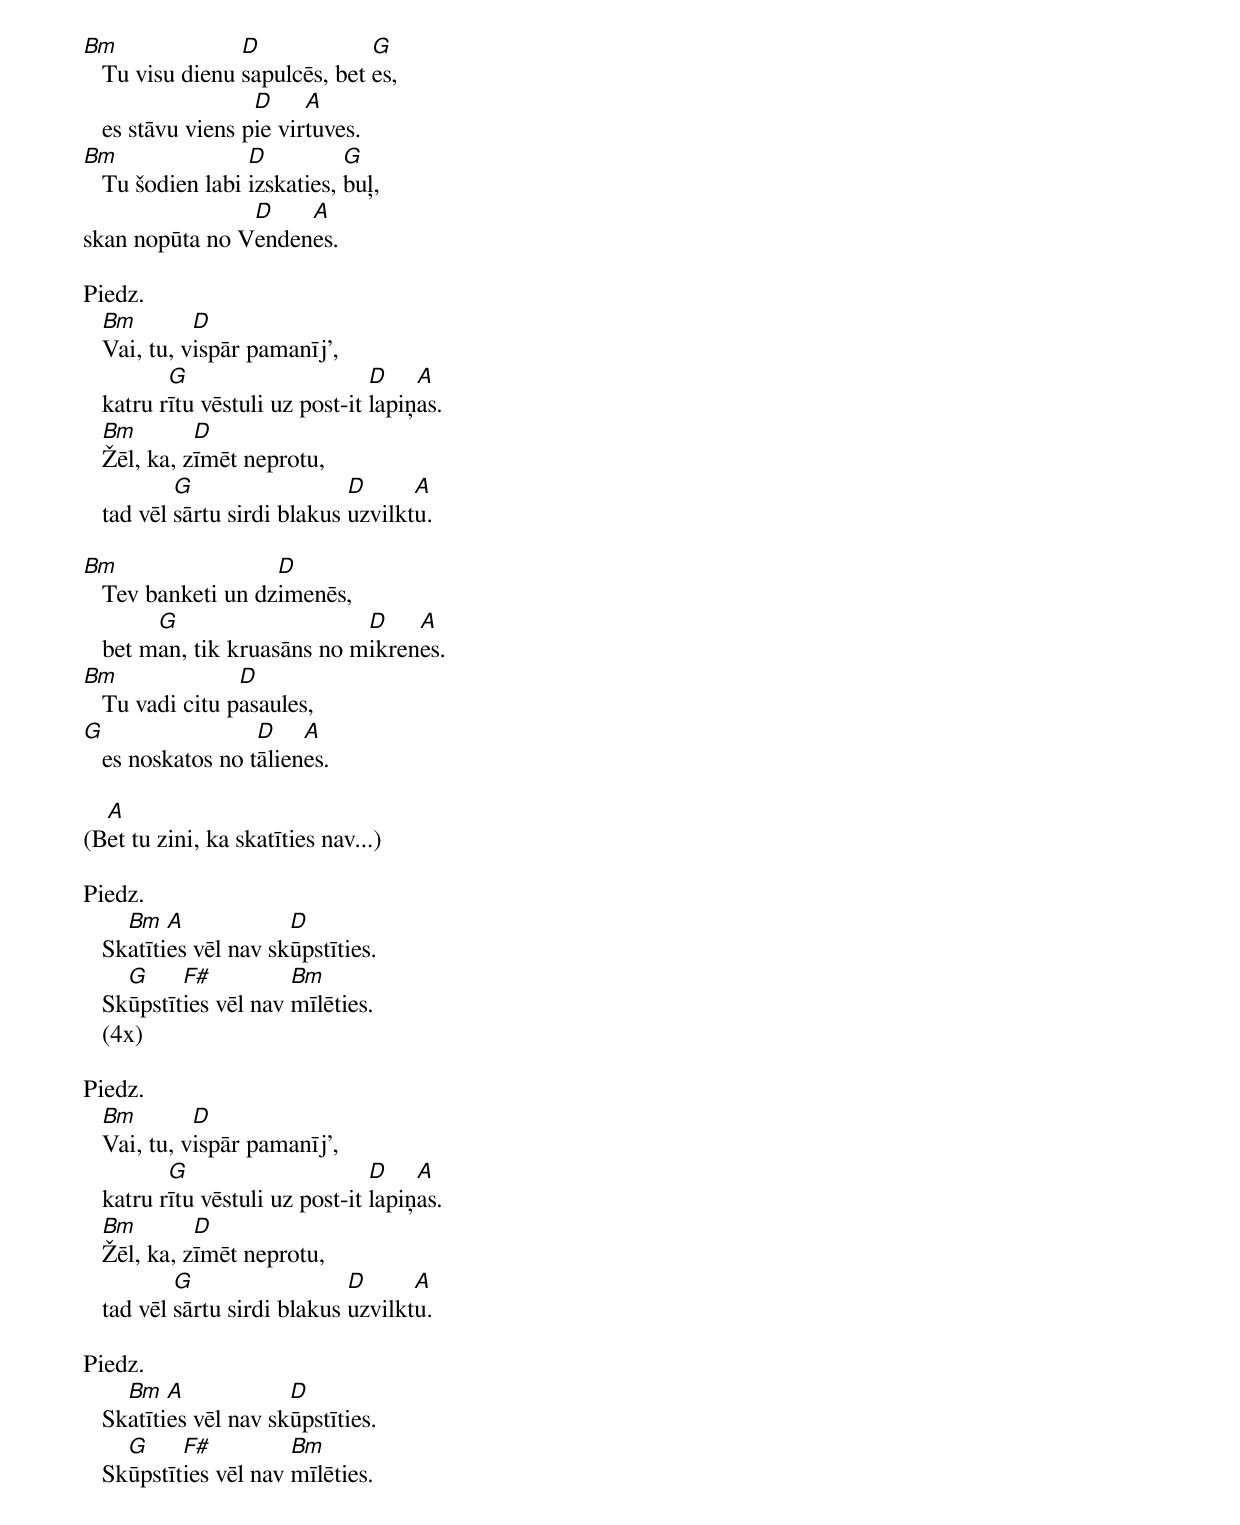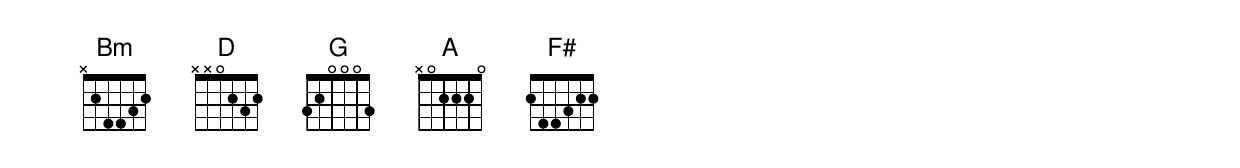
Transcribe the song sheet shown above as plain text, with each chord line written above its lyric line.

Bm               D             G
   Tu visu dienu sapulcēs, bet es,
                   D     A
   es stāvu viens pie virtuves.
Bm                D          G
   Tu šodien labi izskaties, buļ,
                D    A
skan nopūta no Vendenes.

Piedz.
   Bm        D
   Vai, tu, vispār pamanīj',
          G                      D    A
   katru rītu vēstuli uz post-it lapiņas.
   Bm        D
   Žēl, ka, zīmēt neprotu,
           G                  D      A
   tad vēl sārtu sirdi blakus uzvilktu.

Bm                  D
   Tev banketi un dzimenēs,
        G                    D    A
   bet man, tik kruasāns no mikrenes.
Bm               D
   Tu vadi citu pasaules,
G                  D    A
   es noskatos no tālienes.

  A
(Bet tu zini, ka skatīties nav...)

Piedz.
     Bm   A            D
   Skatīties vēl nav skūpstīties.
     G     F#          Bm
   Skūpstīties vēl nav mīlēties.
   (4x)

Piedz.
   Bm        D
   Vai, tu, vispār pamanīj',
          G                      D    A
   katru rītu vēstuli uz post-it lapiņas.
   Bm        D
   Žēl, ka, zīmēt neprotu,
           G                  D      A
   tad vēl sārtu sirdi blakus uzvilktu.

Piedz.
     Bm   A            D
   Skatīties vēl nav skūpstīties.
     G     F#          Bm
   Skūpstīties vēl nav mīlēties.
